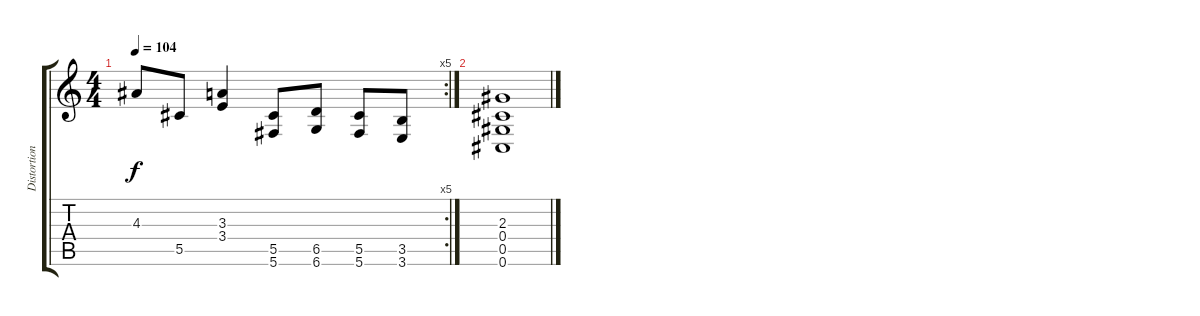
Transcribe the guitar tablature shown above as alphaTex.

\track ("Distortion Guitar" "Distortion") {instrument distortionguitar}
\staff {score tabs}
\tuning (Eb4 Bb3 Gb3 Db3 Ab2 Db2) {hide}
\rc 5
\ts (4 4)
\tempo 104
\clef g2
\ks c
4.3{t}.8{dy f} 5.5.8 (3.3 3.4).4 (5.5 5.6).8 (6.5 6.6).8 (5.5 5.6).8 (3.5 3.6).8 |
(2.3 0.4 0.5 0.6).1
